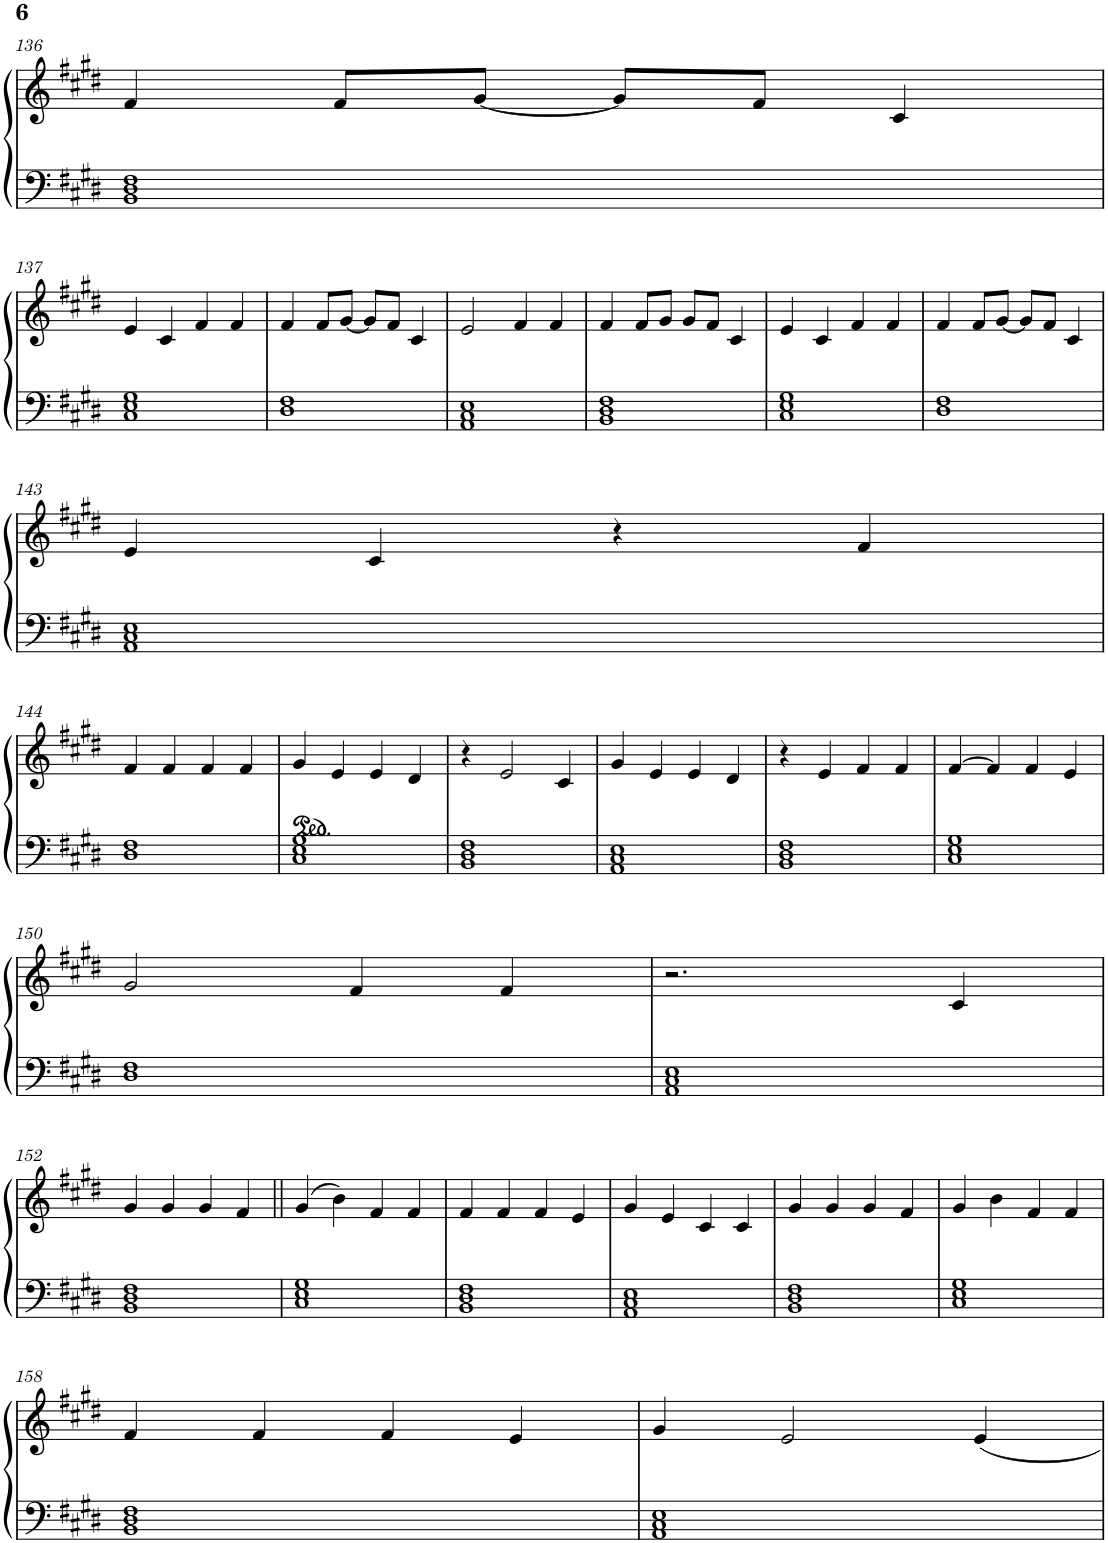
**kern	**kern
*part1	*part1
*staff2	*staff1
*I"Piano	*
*I'Pno	*
!!LO:PB:g=z
*clefF4	*clefG2
*k[f#c#g#d#]	*k[f#c#g#d#]
*M4/4	*M4/4
=136	=136
1BB 1D# 1F#	4f#/
.	8f#/L
.	[<8g#/J
.	8g#/L]
.	8f#/J
.	4c#/
!!LO:LB:g=z
=137	=137
1C# 1E 1G#	4e/
.	4c#/
.	4f#/
.	4f#/
=138	=138
1D# 1F#	4f#/
.	8f#/L
.	[<8g#/J
.	8g#/L]
.	8f#/J
.	4c#/
=139	=139
1AA 1C# 1E	2e/
.	4f#/
.	4f#/
=140	=140
1BB 1D# 1F#	4f#/
.	8f#/L
.	8g#/J
.	8g#/L
.	8f#/J
.	4c#/
=141	=141
1C# 1E 1G#	4e/
.	4c#/
.	4f#/
.	4f#/
=142	=142
1D# 1F#	4f#/
.	8f#/L
.	[<8g#/J
.	8g#/L]
.	8f#/J
.	4c#/
!!LO:LB:g=z
=143	=143
1AA 1C# 1E	4e/
.	4c#/
.	4r
.	4f#/
!!LO:LB:g=z
=144	=144
1D# 1F#	4f#/
.	4f#/
.	4f#/
.	4f#/
=145	=145
1C# 1E 1G#	4g#/
.	4e/
.	4e/
.	4d#/
=146	=146
1BB 1D# 1F#	4r
.	2e/
.	4c#/
=147	=147
1AA 1C# 1E	4g#/
.	4e/
.	4e/
.	4d#/
=148	=148
1BB 1D# 1F#	4r
.	4e/
.	4f#/
.	4f#/
=149	=149
1C# 1E 1G#	[>4f#/
.	4f#/]
.	4f#/
.	4e/
!!LO:LB:g=z
=150	=150
1D# 1F#	2g#/
.	4f#/
.	4f#/
=151	=151
1AA 1C# 1E	2.r
.	4c#/
!!LO:LB:g=z
=152	=152
1BB 1D# 1F#	4g#/
.	4g#/
.	4g#/
.	4f#/
=153||	=153||
1C# 1E 1G#	(>4g#/
.	4b\)
.	4f#/
.	4f#/
=154	=154
1BB 1D# 1F#	4f#/
.	4f#/
.	4f#/
.	4e/
=155	=155
1AA 1C# 1E	4g#/
.	4e/
.	4c#/
.	4c#/
=156	=156
1BB 1D# 1F#	4g#/
.	4g#/
.	4g#/
.	4f#/
=157	=157
1C# 1E 1G#	4g#/
.	4b\
.	4f#/
.	4f#/
!!LO:LB:g=z
=158	=158
1BB 1D# 1F#	4f#/
.	4f#/
.	4f#/
.	4e/
=159	=159
1AA 1C# 1E	4g#/
.	2e/
.	4e/
=	=
*-	*-
